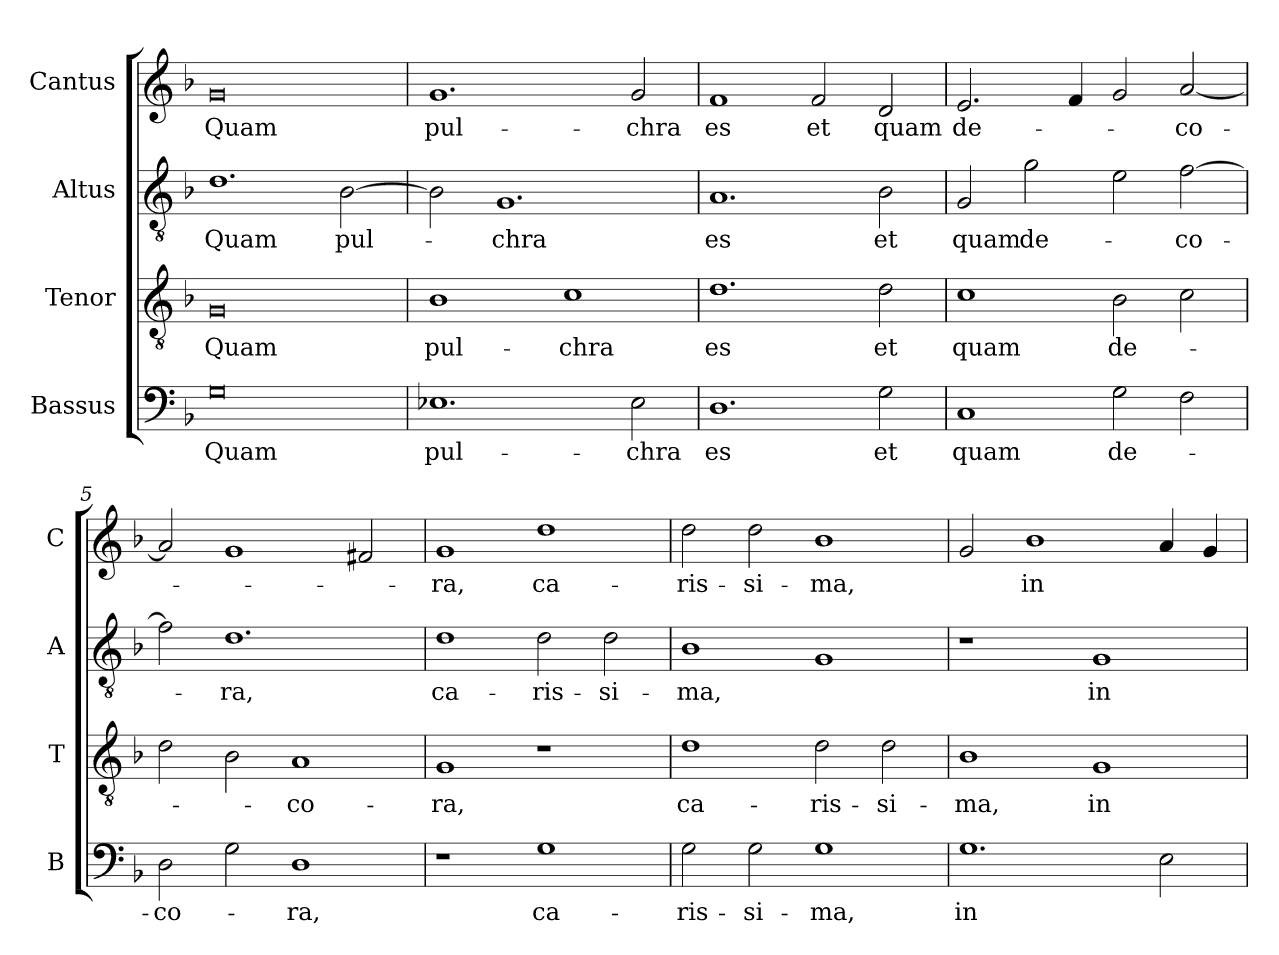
**kern	**text	**kern	**text	**kern	**text	**kern	**text
*part4	*part4	*part3	*part3	*part2	*part2	*part1	*part1
*staff4	*staff4	*staff3	*staff3	*staff2	*staff2	*staff1	*staff1
*I"Bassus	*	*I"Tenor	*	*I"Altus	*	*I"Cantus	*
*I'B	*	*I'T	*	*I'A	*	*I'C	*
*clefF4	*	*clefGv2	*	*clefGv2	*	*clefG2	*
*k[b-]	*	*k[b-]	*	*k[b-]	*	*k[b-]	*
*F:	*	*F:	*	*F:	*	*F:	*
=1	=1	=1	=1	=1	=1	=1	=1
0G\	Quam	0G/	Quam	1.d\	Quam	0g/	Quam
.	.	.	.	[2B-\	pul-	.	.
=2	=2	=2	=2	=2	=2	=2	=2
1.E-X\	pul-	1B-\	pul-	2B-\]	.	1.g/	pul-
.	.	.	.	1.G/	-chra	.	.
.	.	1c\	-chra	.	.	.	.
2E-\	-chra	.	.	.	.	2g/	-chra
=3	=3	=3	=3	=3	=3	=3	=3
1.D\	es	1.d\	es	1.A/	es	1f/	es
.	.	.	.	.	.	2f/	et
2G\	et	2d\	et	2B-\	et	2d/	quam
=4	=4	=4	=4	=4	=4	=4	=4
1C/	quam	1c\	quam	2G/	quam	2.e/	de-
.	.	.	.	2g\	de-	.	.
.	.	.	.	.	.	4f/	.
2G\	de-	2B-\	de-	2e\	.	2g/	.
2F\	.	2c\	.	[2f\	-co-	[2a/	-co-
=5	=5	=5	=5	=5	=5	=5	=5
2D\	-co-	2d\	.	2f\]	.	2a/]	.
2G\	.	2B-\	.	1.d\	-ra,	1g/	.
1D\	-ra,	1A/	-co-	.	.	.	.
.	.	.	.	.	.	2f#X/	.
!!LO:LB:g=z
=6	=6	=6	=6	=6	=6	=6	=6
1r	.	1G/	-ra,	1d\	ca-	1g/	-ra,
1G\	ca-	1r	.	2d\	-ris-	1dd\	ca-
.	.	.	.	2d\	-si-	.	.
=7	=7	=7	=7	=7	=7	=7	=7
2G\	-ris-	1d\	ca-	1B-\	-ma,	2dd\	-ris-
2G\	-si-	.	.	.	.	2dd\	-si-
1G\	-ma,	2d\	-ris-	1G/	.	1b-\	-ma,
.	.	2d\	-si-	.	.	.	.
=8	=8	=8	=8	=8	=8	=8	=8
1.G\	in	1B-\	-ma,	1r	.	2g/	.
.	.	.	.	.	.	1b-\	in
.	.	1G/	in	1G/	in	.	.
2E\	.	.	.	.	.	4a/	.
.	.	.	.	.	.	4g/	.
=	=	=	=	=	=	=	=
*-	*-	*-	*-	*-	*-	*-	*-
